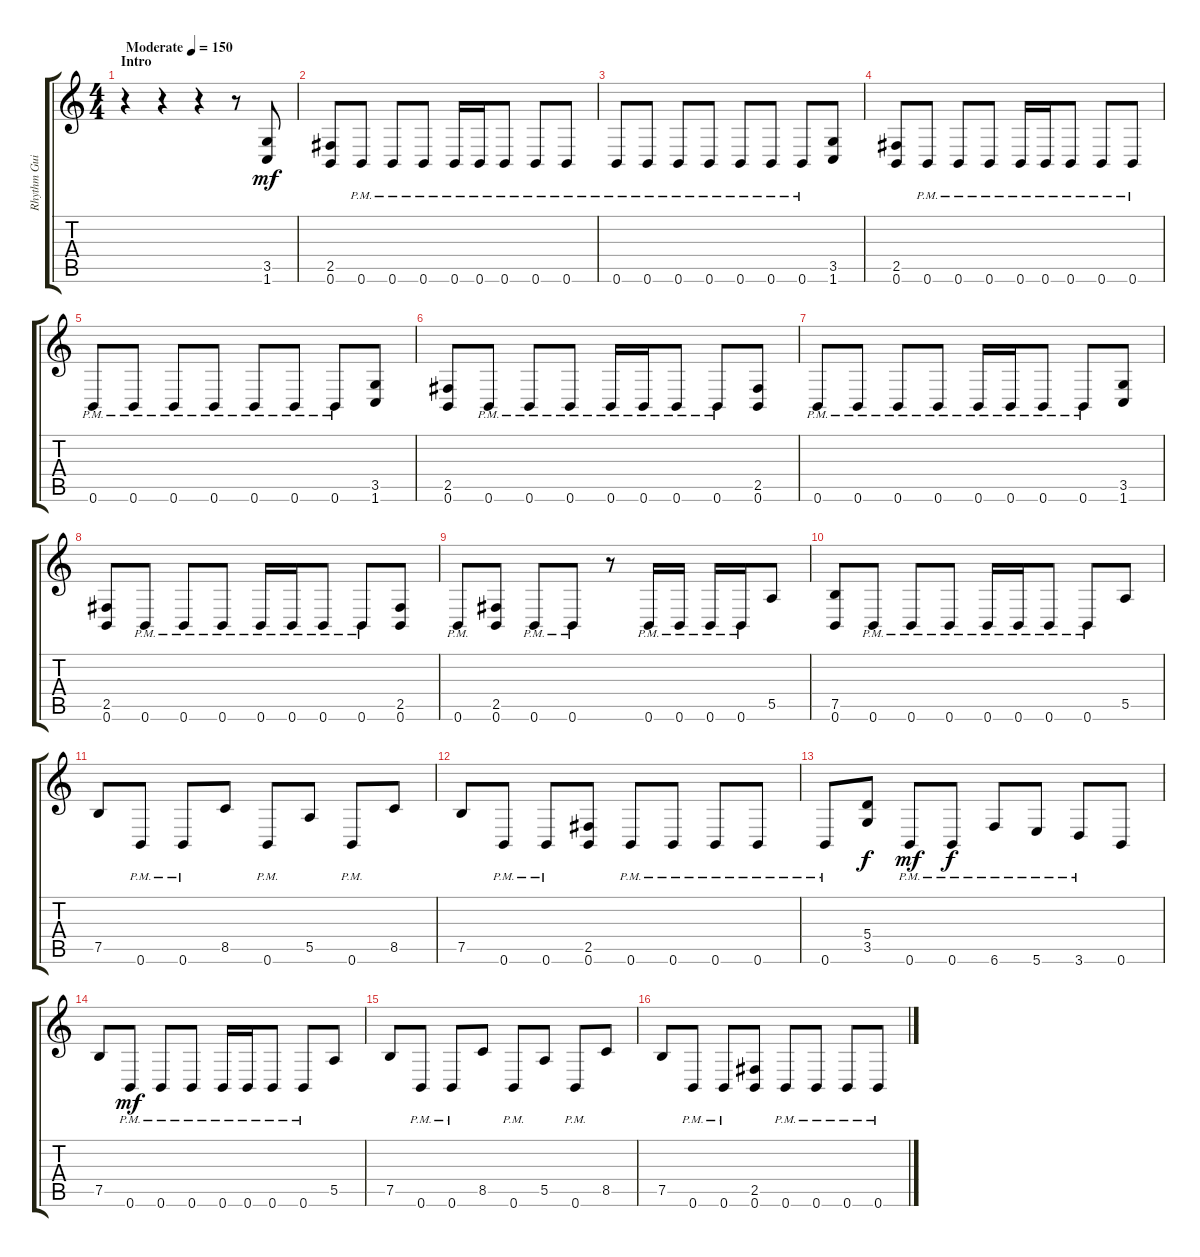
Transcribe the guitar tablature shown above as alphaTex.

\track ("Rhythm Guitar" "Rhythm Gui") {instrument distortionguitar}
\staff {score tabs}
\tuning (B3 Gb3 D3 A2 E2 B1) {hide}
\ts (4 4)
\section ("" "Intro")
\tempo (150 "Moderate")
\clef g2
\ks c
r.4{dy mf instrument distortionguitar} r.4 r.4 r.8 (3.5 1.6).8 |
(2.5 0.6).8 0.6{pm}.8 0.6{pm}.8 0.6{pm}.8 0.6{pm}.16 0.6{pm}.16 0.6{pm}.8 0.6{pm}.8 0.6{pm}.8 |
0.6{pm}.8 0.6{pm}.8 0.6{pm}.8 0.6{pm}.8 0.6{pm}.8 0.6{pm}.8 0.6{pm}.8 (3.5 1.6).8 |
(2.5 0.6).8 0.6{pm}.8 0.6{pm}.8 0.6{pm}.8 0.6{pm}.16 0.6{pm}.16 0.6{pm}.8 0.6{pm}.8 0.6{pm}.8 |
0.6{pm}.8 0.6{pm}.8 0.6{pm}.8 0.6{pm}.8 0.6{pm}.8 0.6{pm}.8 0.6{pm}.8 (3.5 1.6).8 |
(2.5 0.6).8 0.6{pm}.8 0.6{pm}.8 0.6{pm}.8 0.6{pm}.16 0.6{pm}.16 0.6{pm}.8 0.6{pm}.8 (2.5 0.6).8 |
0.6{pm}.8 0.6{pm}.8 0.6{pm}.8 0.6{pm}.8 0.6{pm}.16 0.6{pm}.16 0.6{pm}.8 0.6{pm}.8 (3.5 1.6).8 |
(2.5 0.6).8 0.6{pm}.8 0.6{pm}.8 0.6{pm}.8 0.6{pm}.16 0.6{pm}.16 0.6{pm}.8 0.6{pm}.8 (2.5 0.6).8 |
0.6{pm}.8 (2.5 0.6).8 0.6{pm}.8 0.6{pm}.8 r.8 0.6{pm}.16 0.6{pm}.16 0.6{pm}.16 0.6{pm}.16 5.5.8 |
(7.5 0.6).8 0.6{pm}.8 0.6{pm}.8 0.6{pm}.8 0.6{pm}.16 0.6{pm}.16 0.6{pm}.8 0.6{pm}.8 5.5.8 |
7.5.8 0.6{pm}.8 0.6{pm}.8 8.5.8 0.6{pm}.8 5.5.8 0.6{pm}.8 8.5.8 |
7.5.8 0.6{pm}.8 0.6{pm}.8 (2.5 0.6).8 0.6{pm}.8 0.6{pm}.8 0.6{pm}.8 0.6{pm}.8 |
0.6{pm}.8 (5.4 3.5).8{dy f} 0.6{pm}.8{dy mf} 0.6{pm}.8{dy f} 6.6{pm}.8 5.6{pm}.8 3.6{pm}.8 0.6.8 |
7.5.8 0.6{pm}.8{dy mf} 0.6{pm}.8 0.6{pm}.8 0.6{pm}.16 0.6{pm}.16 0.6{pm}.8 0.6{pm}.8 5.5.8 |
7.5.8 0.6{pm}.8 0.6{pm}.8 8.5.8 0.6{pm}.8 5.5.8 0.6{pm}.8 8.5.8 |
7.5.8 0.6{pm}.8 0.6{pm}.8 (2.5 0.6).8 0.6{pm}.8 0.6{pm}.8 0.6{pm}.8 0.6{pm}.8
